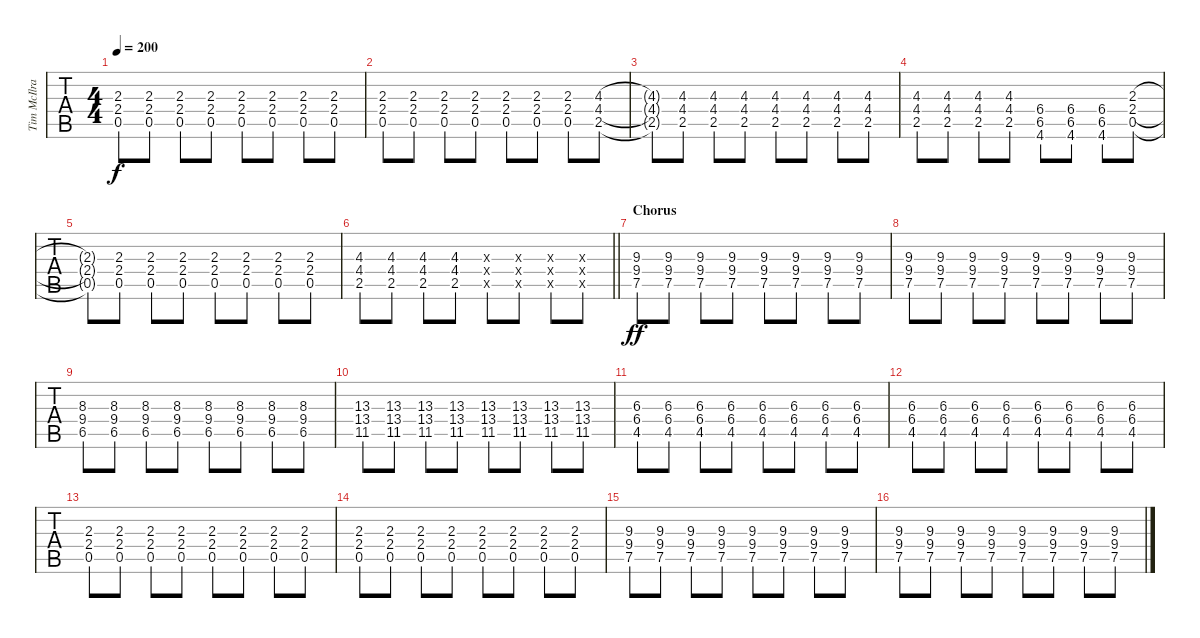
\track ("Tim McIlrath - Guitar One" "Tim McIlra") {instrument distortionguitar}
\staff {tabs}
\tuning (Eb4 Bb3 Gb3 Db3 Ab2 Eb2) {hide}
\ts (4 4)
\tempo 200
\clef g2
\ks ebminor
(2.3{t} 2.4{t} 0.5{t}).8{dy f} (2.3 2.4 0.5).8 (2.3 2.4 0.5).8 (2.3 2.4 0.5).8 (2.3 2.4 0.5).8 (2.3 2.4 0.5).8 (2.3 2.4 0.5).8 (2.3 2.4 0.5).8 |
(2.3 2.4 0.5).8 (2.3 2.4 0.5).8 (2.3 2.4 0.5).8 (2.3 2.4 0.5).8 (2.3 2.4 0.5).8 (2.3 2.4 0.5).8 (2.3 2.4 0.5).8 (4.3 4.4 2.5).8 |
(4.3{t} 4.4{t} 2.5{t}).8 (4.3 4.4 2.5).8 (4.3 4.4 2.5).8 (4.3 4.4 2.5).8 (4.3 4.4 2.5).8 (4.3 4.4 2.5).8 (4.3 4.4 2.5).8 (4.3 4.4 2.5).8 |
(4.3 4.4 2.5).8 (4.3 4.4 2.5).8 (4.3 4.4 2.5).8 (4.3 4.4 2.5).8 (6.4 6.5 4.6).8 (6.4 6.5 4.6).8 (6.4 6.5 4.6).8 (2.3 2.4 0.5).8 |
(2.3{t} 2.4{t} 0.5{t}).8 (2.3 2.4 0.5).8 (2.3 2.4 0.5).8 (2.3 2.4 0.5).8 (2.3 2.4 0.5).8 (2.3 2.4 0.5).8 (2.3 2.4 0.5).8 (2.3 2.4 0.5).8 |
\barLineRight lightlight
(4.3 4.4 2.5).8 (4.3 4.4 2.5).8 (4.3 4.4 2.5).8 (4.3 4.4 2.5).8 (4.3{x} 4.4{x} 2.5{x}).8 (4.3{x} 4.4{x} 2.5{x}).8 (4.3{x} 4.4{x} 2.5{x}).8 (4.3{x} 4.4{x} 2.5{x}).8 |
\section ("" "Chorus")
(9.3 9.4 7.5).8{dy ff} (9.3 9.4 7.5).8 (9.3 9.4 7.5).8 (9.3 9.4 7.5).8 (9.3 9.4 7.5).8 (9.3 9.4 7.5).8 (9.3 9.4 7.5).8 (9.3 9.4 7.5).8 |
(9.3 9.4 7.5).8 (9.3 9.4 7.5).8 (9.3 9.4 7.5).8 (9.3 9.4 7.5).8 (9.3 9.4 7.5).8 (9.3 9.4 7.5).8 (9.3 9.4 7.5).8 (9.3 9.4 7.5).8 |
(8.3 9.4 6.5).8 (8.3 9.4 6.5).8 (8.3 9.4 6.5).8 (8.3 9.4 6.5).8 (8.3 9.4 6.5).8 (8.3 9.4 6.5).8 (8.3 9.4 6.5).8 (8.3 9.4 6.5).8 |
(13.3 13.4 11.5).8 (13.3 13.4 11.5).8 (13.3 13.4 11.5).8 (13.3 13.4 11.5).8 (13.3 13.4 11.5).8 (13.3 13.4 11.5).8 (13.3 13.4 11.5).8 (13.3 13.4 11.5).8 |
(6.3 6.4 4.5).8 (6.3 6.4 4.5).8 (6.3 6.4 4.5).8 (6.3 6.4 4.5).8 (6.3 6.4 4.5).8 (6.3 6.4 4.5).8 (6.3 6.4 4.5).8 (6.3 6.4 4.5).8 |
(6.3 6.4 4.5).8 (6.3 6.4 4.5).8 (6.3 6.4 4.5).8 (6.3 6.4 4.5).8 (6.3 6.4 4.5).8 (6.3 6.4 4.5).8 (6.3 6.4 4.5).8 (6.3 6.4 4.5).8 |
(2.3 2.4 0.5).8 (2.3 2.4 0.5).8 (2.3 2.4 0.5).8 (2.3 2.4 0.5).8 (2.3 2.4 0.5).8 (2.3 2.4 0.5).8 (2.3 2.4 0.5).8 (2.3 2.4 0.5).8 |
(2.3 2.4 0.5).8 (2.3 2.4 0.5).8 (2.3 2.4 0.5).8 (2.3 2.4 0.5).8 (2.3 2.4 0.5).8 (2.3 2.4 0.5).8 (2.3 2.4 0.5).8 (2.3 2.4 0.5).8 |
(9.3 9.4 7.5).8 (9.3 9.4 7.5).8 (9.3 9.4 7.5).8 (9.3 9.4 7.5).8 (9.3 9.4 7.5).8 (9.3 9.4 7.5).8 (9.3 9.4 7.5).8 (9.3 9.4 7.5).8 |
(9.3 9.4 7.5).8 (9.3 9.4 7.5).8 (9.3 9.4 7.5).8 (9.3 9.4 7.5).8 (9.3 9.4 7.5).8 (9.3 9.4 7.5).8 (9.3 9.4 7.5).8 (9.3 9.4 7.5).8
